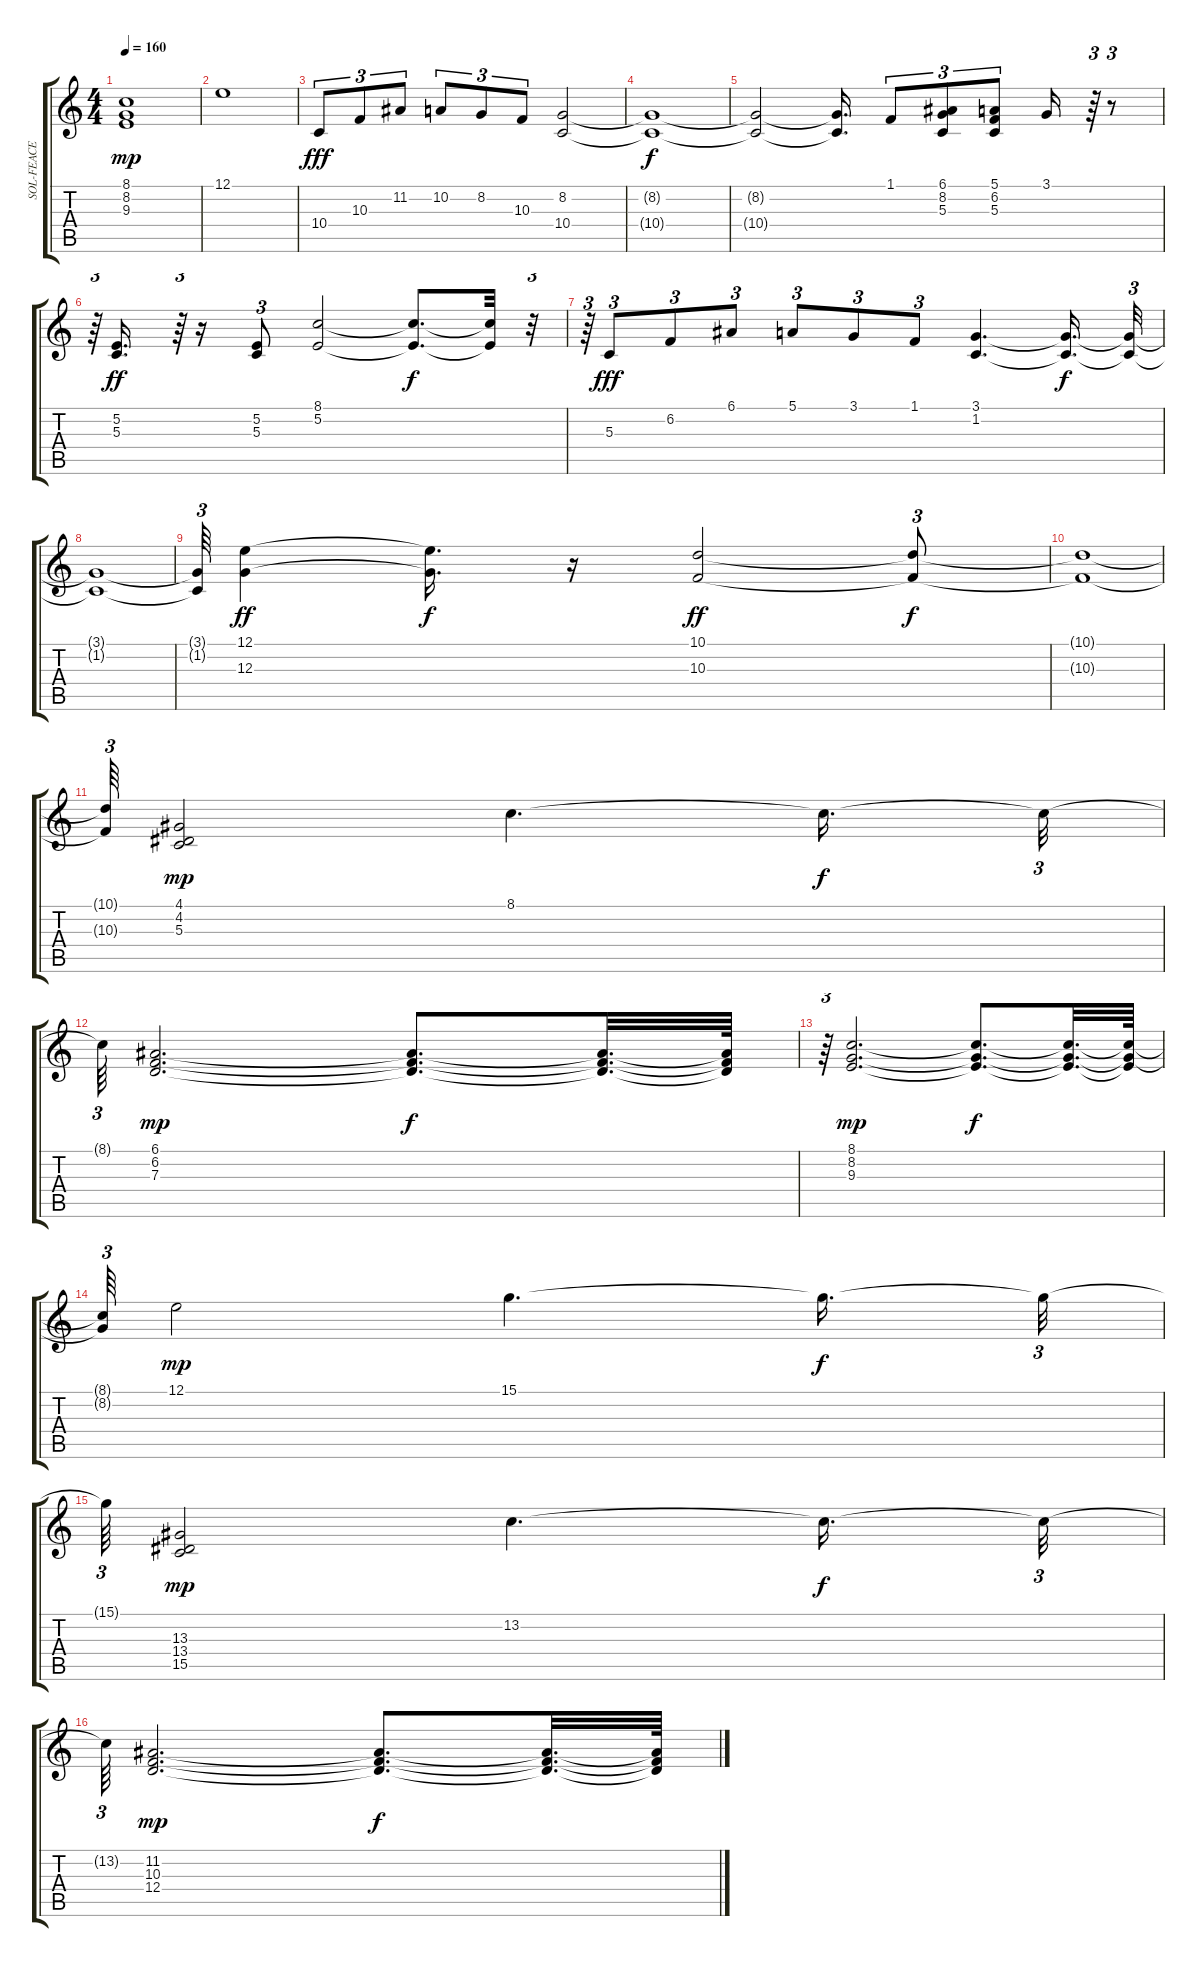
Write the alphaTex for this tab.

\track ("SOL-FEACE [Cosmic Illusion] for SC-88Pro" "SOL-FEACE ") {instrument synthbrass1}
\staff {score tabs}
\tuning (E4 B3 G3 D3 A2 E2) {hide}
\ts (4 4)
\tempo 160
\clef g2
\ks c
(8.1 8.2 9.3).1{dy mp} |
12.1.1 |
10.4.8{tu (3 2) dy fff} 10.3.8{tu (3 2)} 11.2.8{tu (3 2)} 10.2.8{tu (3 2)} 8.2.8{tu (3 2)} 10.3.8{tu (3 2)} (8.2 10.4).2 |
(8.2{t} 10.4{t}).1{dy f} |
(8.2{t} 10.4{t}).2 (8.2{t} 10.4{t}).16{d} 1.1.8{tu (3 2)} (6.1 8.2 5.3).8{tu (3 2)} (5.1 6.2 5.3).8{tu (3 2)} 3.1.16 r.64{tu (3 2)} r.8{tu (3 2)} |
r.64{tu (3 2)} (5.2 5.3).16{d dy ff} r.64{tu (3 2)} r.16 (5.2 5.3).8{tu (3 2)} (8.1 5.2).2 (8.1{t} 5.2{t}).8{d dy f} (8.1{t} 5.2{t}).32 r.32{tu (3 2)} |
r.64{tu (3 2)} 5.3.8{tu (3 2) dy fff} 6.2.8{tu (3 2)} 6.1.8{tu (3 2)} 5.1.8{tu (3 2)} 3.1.8{tu (3 2)} 1.1.8{tu (3 2)} (3.1 1.2).4{d} (3.1{t} 1.2{t}).16{d dy f} (3.1{t} 1.2{t}).32{tu (3 2)} |
(3.1{t} 1.2{t}).1 |
(3.1{t} 1.2{t}).64{tu (3 2)} (12.1 12.3).4{dy ff} (12.1{t} 12.3{t}).16{d dy f} r.16 (10.1 10.3).2{dy ff} (10.1{t} 10.3{t}).8{tu (3 2) dy f} |
(10.1{t} 10.3{t}).1 |
(10.1{t} 10.3{t}).64{tu (3 2)} (4.1 4.2 5.3).2{dy mp} 8.1.4{d} 8.1{t}.16{d dy f} 8.1{t}.32{tu (3 2)} |
8.1{t}.64{tu (3 2)} (6.1 6.2 7.3).2{d dy mp} (6.1{t} 6.2{t} 7.3{t}).8{d dy f} (6.1{t} 6.2{t} 7.3{t}).32{d} (6.1{t} 6.2{t} 7.3{t}).64 |
r.64{tu (3 2)} (8.1 8.2 9.3).2{d dy mp} (8.1{t} 8.2{t} 9.3{t}).8{d dy f} (8.1{t} 8.2{t} 9.3{t}).32{d} (8.1{t} 8.2{t} 9.3{t}).64 |
(8.1{t} 8.2{t}).64{tu (3 2)} 12.1.2{dy mp} 15.1.4{d} 15.1{t}.16{d dy f} 15.1{t}.32{tu (3 2)} |
15.1{t}.64{tu (3 2)} (13.3 13.4 15.5).2{dy mp} 13.2.4{d} 13.2{t}.16{d dy f} 13.2{t}.32{tu (3 2)} |
13.2{t}.64{tu (3 2)} (11.2 10.3 12.4).2{d dy mp} (11.2{t} 10.3{t} 12.4{t}).8{d dy f} (11.2{t} 10.3{t} 12.4{t}).32{d} (11.2{t} 10.3{t} 12.4{t}).64
